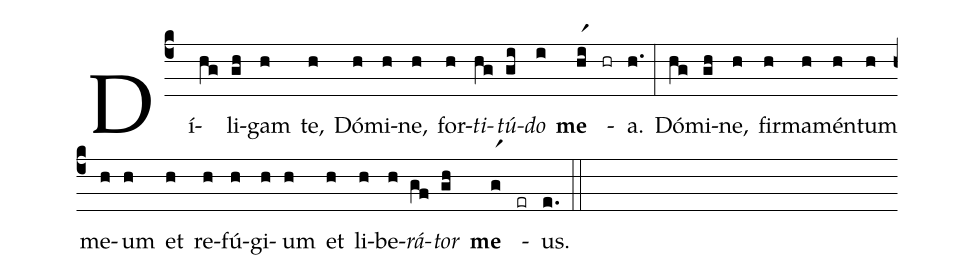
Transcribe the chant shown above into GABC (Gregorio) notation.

%%
(c4)
Dí( hg)li(gh)gam(h) te,(h) Dó(h)mi(h)ne,(h)
for(h)<i>ti</i>(hg)<i>tú</i>(gi)<i>do</i>(i) <b>me</b>(hir1) -(hr) a.(h.) (:)
Dó(hg)mi(gh)ne,(h) fir(h)ma(h)mén(h)tum(h) me(h)um(h)
et(h) re(h)fú(h)gi(h)um(h) et(h) li(h)be(h)<i>rá</i>(gf)<i>tor</i>(gh) <b>me</b>(gr1) -(er) us.(e.) (::)
